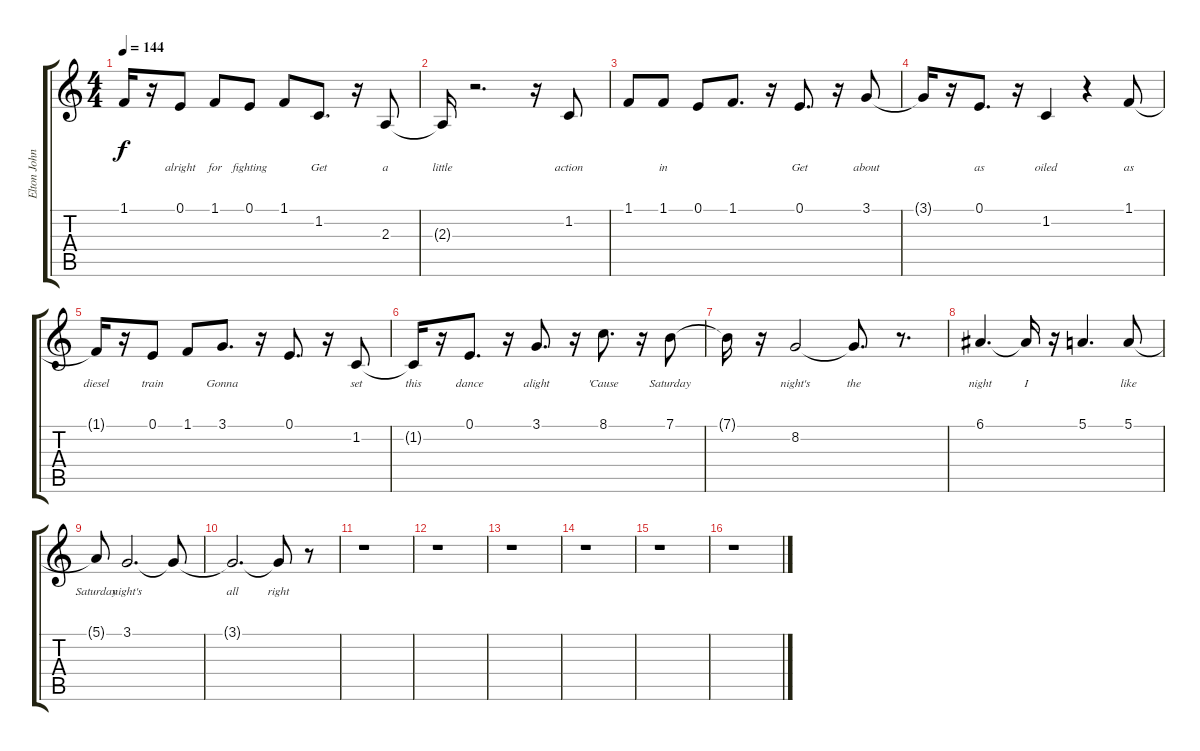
\track ("Elton John (melody with lyrics)" "Elton John") {instrument lead8bassandlead}
\staff {score tabs}
\tuning (E4 B3 G3 D3 A2 E2) {hide}
\ts (4 4)
\tempo 144
\clef g2
\ks c
1.1{t}.16{lyrics (0 "") lyrics (1 "") lyrics (2 "") lyrics (3 "") lyrics (4 "") dy f} r.16 0.1.8{lyrics (0 "alright") lyrics (1 "") lyrics (2 "") lyrics (3 "") lyrics (4 "")} 1.1.8{lyrics (0 "for") lyrics (1 "") lyrics (2 "") lyrics (3 "") lyrics (4 "")} 0.1.8{lyrics (0 "fighting") lyrics (1 "") lyrics (2 "") lyrics (3 "") lyrics (4 "")} 1.1.8{lyrics (0 "") lyrics (1 "") lyrics (2 "") lyrics (3 "") lyrics (4 "")} 1.2.8{d lyrics (0 "Get") lyrics (1 "") lyrics (2 "") lyrics (3 "") lyrics (4 "")} r.16 2.3.8{lyrics (0 "a") lyrics (1 "") lyrics (2 "") lyrics (3 "") lyrics (4 "")} |
2.3{t}.16{lyrics (0 "little") lyrics (1 "") lyrics (2 "") lyrics (3 "") lyrics (4 "")} r.2{d} r.16 1.2.8{lyrics (0 "action") lyrics (1 "") lyrics (2 "") lyrics (3 "") lyrics (4 "")} |
1.1.8{lyrics (0 "") lyrics (1 "") lyrics (2 "") lyrics (3 "") lyrics (4 "")} 1.1.8{lyrics (0 "in") lyrics (1 "") lyrics (2 "") lyrics (3 "") lyrics (4 "")} 0.1.8{lyrics (0 "") lyrics (1 "") lyrics (2 "") lyrics (3 "") lyrics (4 "")} 1.1.8{d lyrics (0 "") lyrics (1 "") lyrics (2 "") lyrics (3 "") lyrics (4 "")} r.16 0.1.8{d lyrics (0 "Get") lyrics (1 "") lyrics (2 "") lyrics (3 "") lyrics (4 "")} r.16 3.1.8{lyrics (0 "about") lyrics (1 "") lyrics (2 "") lyrics (3 "") lyrics (4 "")} |
3.1{t}.16{lyrics (0 "") lyrics (1 "") lyrics (2 "") lyrics (3 "") lyrics (4 "")} r.16 0.1.8{d lyrics (0 "as") lyrics (1 "") lyrics (2 "") lyrics (3 "") lyrics (4 "")} r.16 1.2.4{lyrics (0 "oiled") lyrics (1 "") lyrics (2 "") lyrics (3 "") lyrics (4 "")} r.4 1.1.8{lyrics (0 "as") lyrics (1 "") lyrics (2 "") lyrics (3 "") lyrics (4 "")} |
1.1{t}.16{lyrics (0 "diesel") lyrics (1 "") lyrics (2 "") lyrics (3 "") lyrics (4 "")} r.16 0.1.8{lyrics (0 "train") lyrics (1 "") lyrics (2 "") lyrics (3 "") lyrics (4 "")} 1.1.8{lyrics (0 "") lyrics (1 "") lyrics (2 "") lyrics (3 "") lyrics (4 "")} 3.1.8{d lyrics (0 "Gonna") lyrics (1 "") lyrics (2 "") lyrics (3 "") lyrics (4 "")} r.16 0.1.8{d lyrics (0 "") lyrics (1 "") lyrics (2 "") lyrics (3 "") lyrics (4 "")} r.16 1.2.8{lyrics (0 "set") lyrics (1 "") lyrics (2 "") lyrics (3 "") lyrics (4 "")} |
1.2{t}.16{lyrics (0 "this") lyrics (1 "") lyrics (2 "") lyrics (3 "") lyrics (4 "")} r.16 0.1.8{d lyrics (0 "dance") lyrics (1 "") lyrics (2 "") lyrics (3 "") lyrics (4 "")} r.16 3.1.8{d lyrics (0 "alight") lyrics (1 "") lyrics (2 "") lyrics (3 "") lyrics (4 "")} r.16 8.1.8{d lyrics (0 "'Cause") lyrics (1 "") lyrics (2 "") lyrics (3 "") lyrics (4 "")} r.16 7.1.8{lyrics (0 "Saturday") lyrics (1 "") lyrics (2 "") lyrics (3 "") lyrics (4 "")} |
7.1{t}.16{lyrics (0 "") lyrics (1 "") lyrics (2 "") lyrics (3 "") lyrics (4 "")} r.16 8.2.2{lyrics (0 "night's") lyrics (1 "") lyrics (2 "") lyrics (3 "") lyrics (4 "")} 8.2{t}.8{d lyrics (0 "the") lyrics (1 "") lyrics (2 "") lyrics (3 "") lyrics (4 "")} r.8{d} |
6.1.4{d lyrics (0 "night") lyrics (1 "") lyrics (2 "") lyrics (3 "") lyrics (4 "")} 6.1{t}.16{lyrics (0 "I") lyrics (1 "") lyrics (2 "") lyrics (3 "") lyrics (4 "")} r.16 5.1.4{d lyrics (0 "") lyrics (1 "") lyrics (2 "") lyrics (3 "") lyrics (4 "")} 5.1.8{lyrics (0 "like") lyrics (1 "") lyrics (2 "") lyrics (3 "") lyrics (4 "")} |
5.1{t}.8{lyrics (0 "Saturday") lyrics (1 "") lyrics (2 "") lyrics (3 "") lyrics (4 "")} 3.1.2{d lyrics (0 "night's") lyrics (1 "") lyrics (2 "") lyrics (3 "") lyrics (4 "")} 3.1{t}.8{lyrics (0 "") lyrics (1 "") lyrics (2 "") lyrics (3 "") lyrics (4 "")} |
3.1{t}.2{d lyrics (0 "all") lyrics (1 "") lyrics (2 "") lyrics (3 "") lyrics (4 "")} 3.1{t}.8{lyrics (0 "right") lyrics (1 "") lyrics (2 "") lyrics (3 "") lyrics (4 "")} r.8 |
r.1 |
r.1 |
r.1 |
r.1 |
r.1 |
r.1
